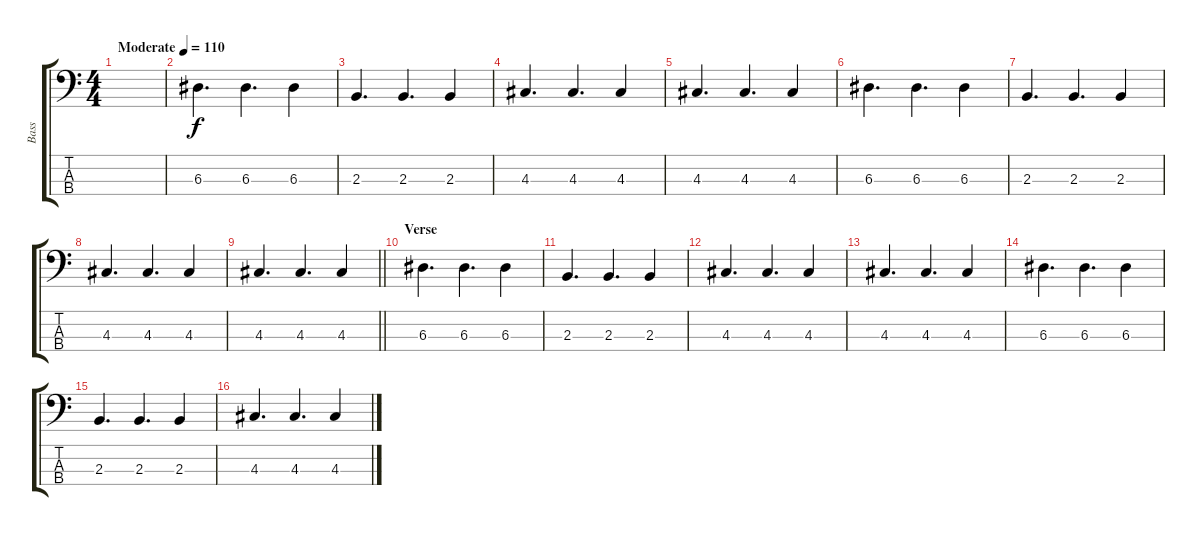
\track ("Bass" "Bass") {instrument electricbassfinger}
\staff {score tabs}
\tuning (G2 D2 A1 E1) {hide}
\ts (4 4)
\tempo (110 "Moderate")
\clef f4
\ks c
|
6.3.4{d} 6.3.4{d} 6.3.4 |
2.3.4{d} 2.3.4{d} 2.3.4 |
4.3.4{d} 4.3.4{d} 4.3.4 |
4.3.4{d} 4.3.4{d} 4.3.4 |
6.3.4{d} 6.3.4{d} 6.3.4 |
2.3.4{d} 2.3.4{d} 2.3.4 |
4.3.4{d} 4.3.4{d} 4.3.4 |
\barLineRight lightlight
4.3.4{d} 4.3.4{d} 4.3.4 |
\section ("" "Verse ")
6.3.4{d} 6.3.4{d} 6.3.4 |
2.3.4{d} 2.3.4{d} 2.3.4 |
4.3.4{d} 4.3.4{d} 4.3.4 |
4.3.4{d} 4.3.4{d} 4.3.4 |
6.3.4{d} 6.3.4{d} 6.3.4 |
2.3.4{d} 2.3.4{d} 2.3.4 |
4.3.4{d} 4.3.4{d} 4.3.4
